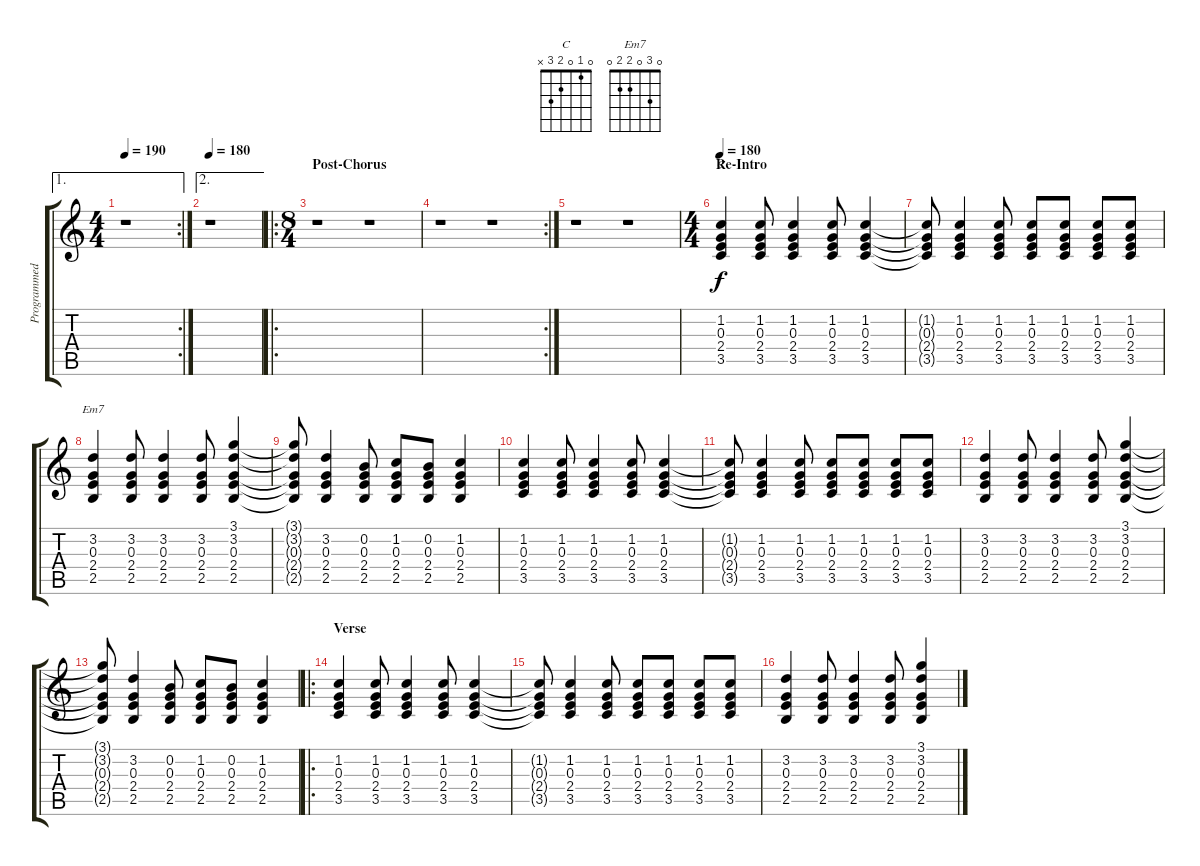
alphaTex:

\track ("Programmed" "Programmed") {instrument guitarharmonics}
\staff {score tabs}
\tuning (E4 B3 G3 D3 A2 E2) {hide}
\chord ("C" 0 1 0 2 3 x)
\chord ("Em7" 0 3 0 2 2 0)
\ae 1
\rc 2
\ts (4 4)
\tempo 190
\clef g2
\ks c
r.1{dy f} |
\ae 2
\tempo 180
r.1 |
\ro
\ts (8 4)
\section ("" "Post-Chorus")
r.1 r.1 |
\rc 2
r.1 r.1 |
r.1 r.1 |
\ts (4 4)
\section ("" "Re-Intro")
\tempo 180
(1.2 0.3 2.4 3.5).4{ch "C"} (1.2 0.3 2.4 3.5).8 (1.2 0.3 2.4 3.5).4 (1.2 0.3 2.4 3.5).8 (1.2 0.3 2.4 3.5).4 |
(1.2{t} 0.3{t} 2.4{t} 3.5{t}).8 (1.2 0.3 2.4 3.5).4 (1.2 0.3 2.4 3.5).8 (1.2 0.3 2.4 3.5).8 (1.2 0.3 2.4 3.5).8 (1.2 0.3 2.4 3.5).8 (1.2 0.3 2.4 3.5).8 |
(3.2 0.3 2.4 2.5).4{ch "Em7"} (3.2 0.3 2.4 2.5).8 (3.2 0.3 2.4 2.5).4 (3.2 0.3 2.4 2.5).8 (3.1 3.2 0.3 2.4 2.5).4 |
(3.1{t} 3.2{t} 0.3{t} 2.4{t} 2.5{t}).8 (3.2 0.3 2.4 2.5).4 (0.2 0.3 2.4 2.5).8 (1.2 0.3 2.4 2.5).8 (0.2 0.3 2.4 2.5).8 (1.2 0.3 2.4 2.5).4 |
(1.2 0.3 2.4 3.5).4 (1.2 0.3 2.4 3.5).8 (1.2 0.3 2.4 3.5).4 (1.2 0.3 2.4 3.5).8 (1.2 0.3 2.4 3.5).4 |
(1.2{t} 0.3{t} 2.4{t} 3.5{t}).8 (1.2 0.3 2.4 3.5).4 (1.2 0.3 2.4 3.5).8 (1.2 0.3 2.4 3.5).8 (1.2 0.3 2.4 3.5).8 (1.2 0.3 2.4 3.5).8 (1.2 0.3 2.4 3.5).8 |
(3.2 0.3 2.4 2.5).4 (3.2 0.3 2.4 2.5).8 (3.2 0.3 2.4 2.5).4 (3.2 0.3 2.4 2.5).8 (3.1 3.2 0.3 2.4 2.5).4 |
(3.1{t} 3.2{t} 0.3{t} 2.4{t} 2.5{t}).8 (3.2 0.3 2.4 2.5).4 (0.2 0.3 2.4 2.5).8 (1.2 0.3 2.4 2.5).8 (0.2 0.3 2.4 2.5).8 (1.2 0.3 2.4 2.5).4 |
\ro
\section ("" "Verse")
(1.2 0.3 2.4 3.5).4 (1.2 0.3 2.4 3.5).8 (1.2 0.3 2.4 3.5).4 (1.2 0.3 2.4 3.5).8 (1.2 0.3 2.4 3.5).4 |
(1.2{t} 0.3{t} 2.4{t} 3.5{t}).8 (1.2 0.3 2.4 3.5).4 (1.2 0.3 2.4 3.5).8 (1.2 0.3 2.4 3.5).8 (1.2 0.3 2.4 3.5).8 (1.2 0.3 2.4 3.5).8 (1.2 0.3 2.4 3.5).8 |
(3.2 0.3 2.4 2.5).4 (3.2 0.3 2.4 2.5).8 (3.2 0.3 2.4 2.5).4 (3.2 0.3 2.4 2.5).8 (3.1 3.2 0.3 2.4 2.5).4
